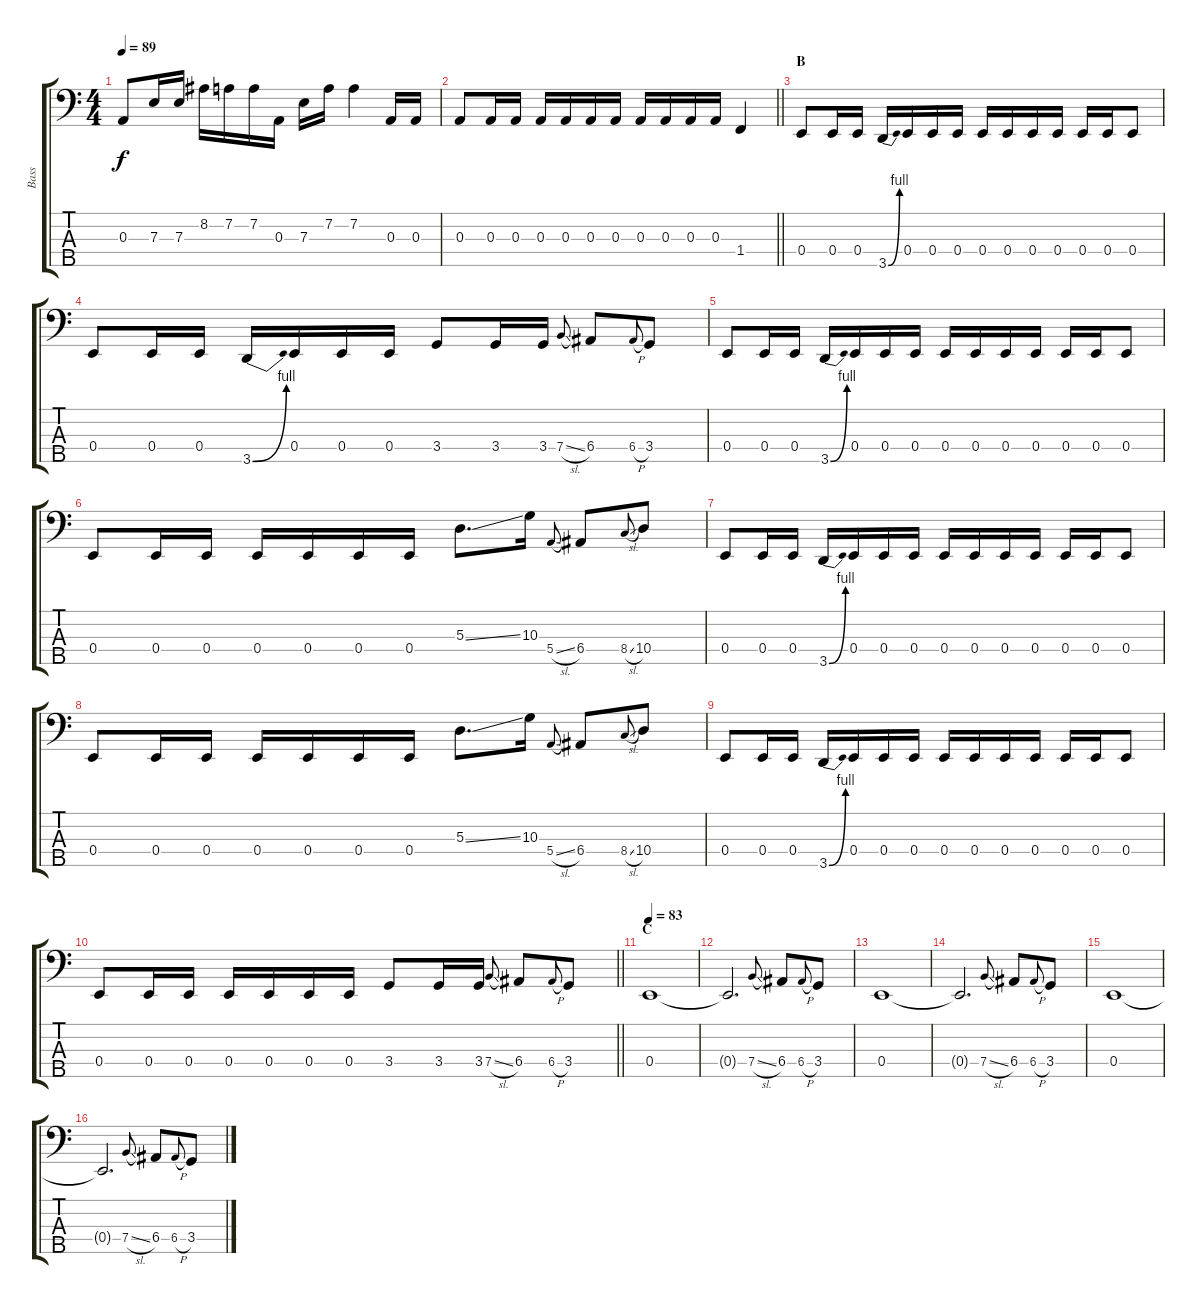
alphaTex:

\track ("Bass" "Bass") {instrument electricbasspick}
\staff {score tabs}
\tuning (G2 D2 A1 E1 B0) {hide}
\ts (4 4)
\tempo 89
\clef f4
\ks c
0.3.8{dy f} 7.3.16 7.3.16 8.2.16 7.2.16 7.2.16 0.3.16 7.3.16 7.2.16 7.2.4 0.3.16 0.3.16 |
\barLineRight lightlight
0.3.8 0.3.16 0.3.16 0.3.16 0.3.16 0.3.16 0.3.16 0.3.16 0.3.16 0.3.16 0.3.16 1.4.4 |
\section ("" "B")
0.4.8 0.4.16 0.4.16 3.5{be (bend 0 0 60 4)}.16 0.4.16 0.4.16 0.4.16 0.4.16 0.4.16 0.4.16 0.4.16 0.4.16 0.4.16 0.4.8 |
0.4.8 0.4.16 0.4.16 3.5{be (bend 0 0 60 4)}.16 0.4.16 0.4.16 0.4.16 3.4.8 3.4.16 3.4.16 7.4{sl}.8{gr onbeat} 6.4.8 6.4{h}.8{gr onbeat} 3.4.8 |
0.4.8 0.4.16 0.4.16 3.5{be (bend 0 0 60 4)}.16 0.4.16 0.4.16 0.4.16 0.4.16 0.4.16 0.4.16 0.4.16 0.4.16 0.4.16 0.4.8 |
0.4.8 0.4.16 0.4.16 0.4.16 0.4.16 0.4.16 0.4.16 5.3{ss}.8{d} 10.3.16 5.4{sl}.8{gr onbeat} 6.4.8 8.4{sl}.8{gr onbeat} 10.4.8 |
0.4.8 0.4.16 0.4.16 3.5{be (bend 0 0 60 4)}.16 0.4.16 0.4.16 0.4.16 0.4.16 0.4.16 0.4.16 0.4.16 0.4.16 0.4.16 0.4.8 |
0.4.8 0.4.16 0.4.16 0.4.16 0.4.16 0.4.16 0.4.16 5.3{ss}.8{d} 10.3.16 5.4{sl}.8{gr onbeat} 6.4.8 8.4{sl}.8{gr onbeat} 10.4.8 |
0.4.8 0.4.16 0.4.16 3.5{be (bend 0 0 60 4)}.16 0.4.16 0.4.16 0.4.16 0.4.16 0.4.16 0.4.16 0.4.16 0.4.16 0.4.16 0.4.8 |
\barLineRight lightlight
0.4.8 0.4.16 0.4.16 0.4.16 0.4.16 0.4.16 0.4.16 3.4.8 3.4.16 3.4.16 7.4{sl}.8{gr onbeat} 6.4.8 6.4{h}.8{gr onbeat} 3.4.8 |
\section ("" "C")
\tempo 83
0.4.1 |
0.4{t}.2{d} 7.4{sl}.8{gr onbeat} 6.4.8 6.4{h}.8{gr onbeat} 3.4.8 |
0.4.1 |
0.4{t}.2{d} 7.4{sl}.8{gr onbeat} 6.4.8 6.4{h}.8{gr onbeat} 3.4.8 |
0.4.1 |
0.4{t}.2{d} 7.4{sl}.8{gr onbeat} 6.4.8 6.4{h}.8{gr onbeat} 3.4.8
